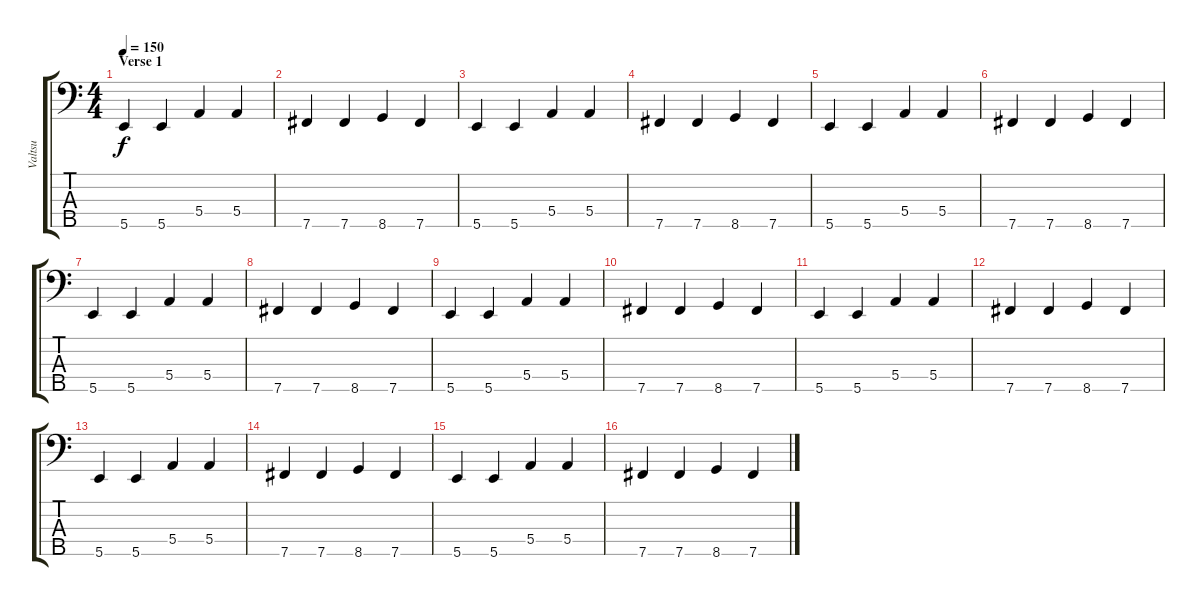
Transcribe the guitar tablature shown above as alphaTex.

\track ("Valtsu" "Valtsu") {instrument slapbass2}
\staff {score tabs}
\tuning (G2 D2 A1 E1 B0) {hide}
\ts (4 4)
\section ("" "Verse 1")
\tempo 150
\clef f4
\ks c
5.5.4{dy f instrument slapbass2} 5.5.4 5.4.4 5.4.4 |
7.5.4 7.5.4 8.5.4 7.5.4 |
5.5.4 5.5.4 5.4.4 5.4.4 |
7.5.4 7.5.4 8.5.4 7.5.4 |
5.5.4 5.5.4 5.4.4 5.4.4 |
7.5.4 7.5.4 8.5.4 7.5.4 |
5.5.4 5.5.4 5.4.4 5.4.4 |
7.5.4 7.5.4 8.5.4 7.5.4 |
5.5.4 5.5.4 5.4.4 5.4.4 |
7.5.4 7.5.4 8.5.4 7.5.4 |
5.5.4 5.5.4 5.4.4 5.4.4 |
7.5.4 7.5.4 8.5.4 7.5.4 |
5.5.4 5.5.4 5.4.4 5.4.4 |
7.5.4 7.5.4 8.5.4 7.5.4 |
5.5.4 5.5.4 5.4.4 5.4.4 |
7.5.4 7.5.4 8.5.4 7.5.4
